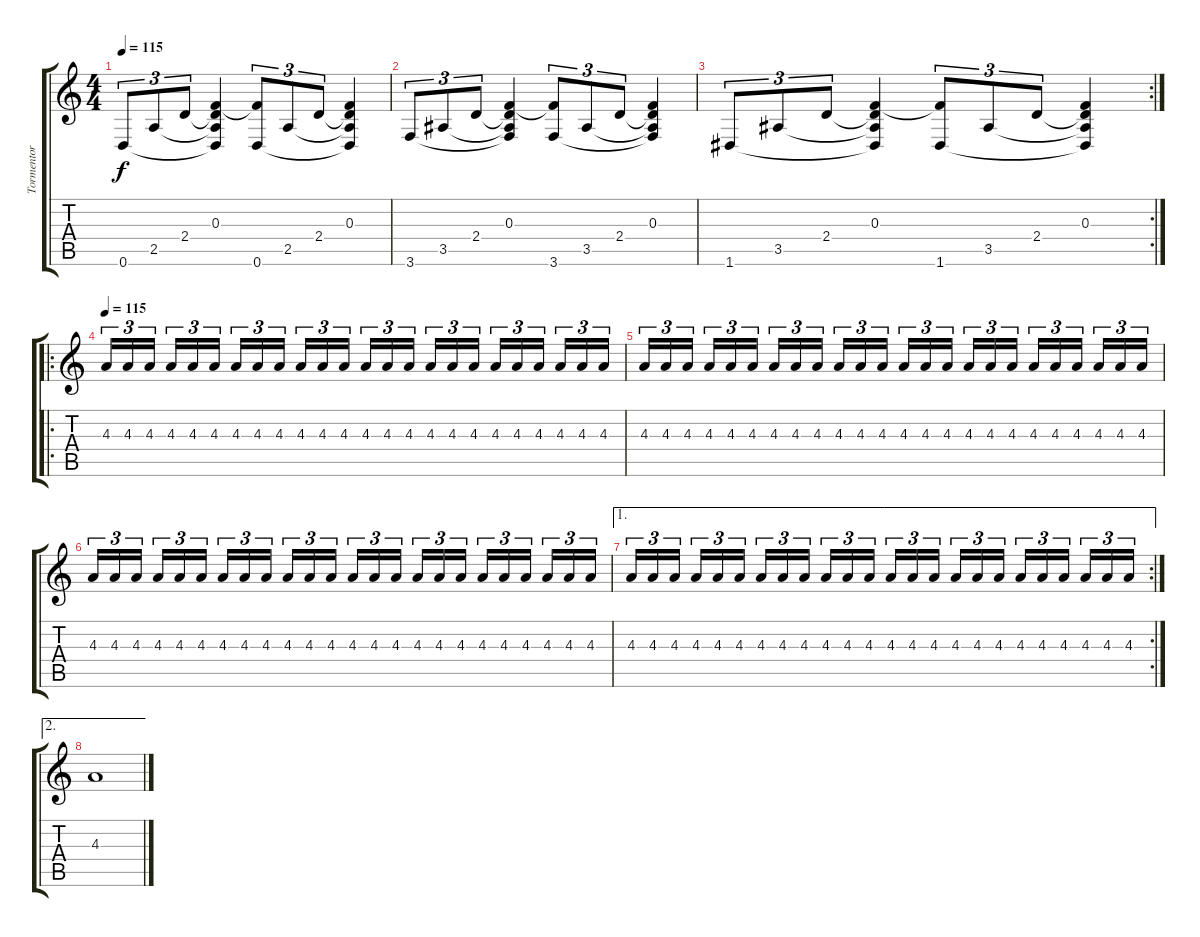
\track ("Tormentor" "Tormentor") {instrument distortionguitar}
\staff {score tabs}
\tuning (D4 A3 F3 C3 G2 D2) {hide}
\ts (4 4)
\tempo 115
\clef g2
\ks c
0.6.8{tu (3 2) dy f} 2.5.8{tu (3 2)} 2.4.8{tu (3 2)} (0.3 2.4{t} 2.5{t} 0.6{t}).4 (0.3{t} 0.6).8{tu (3 2)} 2.5.8{tu (3 2)} 2.4.8{tu (3 2)} (0.3 2.4{t} 2.5{t} 0.6{t}).4 |
3.6.8{tu (3 2)} 3.5.8{tu (3 2)} 2.4.8{tu (3 2)} (0.3 2.4{t} 3.5{t} 3.6{t}).4 (0.3{t} 3.6).8{tu (3 2)} 3.5.8{tu (3 2)} 2.4.8{tu (3 2)} (0.3 2.4{t} 3.5{t} 3.6{t}).4 |
\rc 2
1.6.8{tu (3 2)} 3.5.8{tu (3 2)} 2.4.8{tu (3 2)} (0.3 2.4{t} 3.5{t} 1.6{t}).4 (0.3{t} 1.6).8{tu (3 2)} 3.5.8{tu (3 2)} 2.4.8{tu (3 2)} (0.3 2.4{t} 3.5{t} 1.6{t}).4 |
\ro
\tempo 115
4.3.16{tu (3 2) volume 10} 4.3.16{tu (3 2)} 4.3.16{tu (3 2) beam splitsecondary} 4.3.16{tu (3 2)} 4.3.16{tu (3 2)} 4.3.16{tu (3 2)} 4.3.16{tu (3 2)} 4.3.16{tu (3 2)} 4.3.16{tu (3 2) beam splitsecondary} 4.3.16{tu (3 2)} 4.3.16{tu (3 2)} 4.3.16{tu (3 2)} 4.3.16{tu (3 2)} 4.3.16{tu (3 2)} 4.3.16{tu (3 2) beam splitsecondary} 4.3.16{tu (3 2)} 4.3.16{tu (3 2)} 4.3.16{tu (3 2)} 4.3.16{tu (3 2)} 4.3.16{tu (3 2)} 4.3.16{tu (3 2) beam splitsecondary} 4.3.16{tu (3 2)} 4.3.16{tu (3 2)} 4.3.16{tu (3 2)} |
4.3.16{tu (3 2)} 4.3.16{tu (3 2)} 4.3.16{tu (3 2) beam splitsecondary} 4.3.16{tu (3 2)} 4.3.16{tu (3 2)} 4.3.16{tu (3 2)} 4.3.16{tu (3 2)} 4.3.16{tu (3 2)} 4.3.16{tu (3 2) beam splitsecondary} 4.3.16{tu (3 2)} 4.3.16{tu (3 2)} 4.3.16{tu (3 2)} 4.3.16{tu (3 2)} 4.3.16{tu (3 2)} 4.3.16{tu (3 2) beam splitsecondary} 4.3.16{tu (3 2)} 4.3.16{tu (3 2)} 4.3.16{tu (3 2)} 4.3.16{tu (3 2)} 4.3.16{tu (3 2)} 4.3.16{tu (3 2) beam splitsecondary} 4.3.16{tu (3 2)} 4.3.16{tu (3 2)} 4.3.16{tu (3 2)} |
4.3.16{tu (3 2)} 4.3.16{tu (3 2)} 4.3.16{tu (3 2) beam splitsecondary} 4.3.16{tu (3 2)} 4.3.16{tu (3 2)} 4.3.16{tu (3 2)} 4.3.16{tu (3 2)} 4.3.16{tu (3 2)} 4.3.16{tu (3 2) beam splitsecondary} 4.3.16{tu (3 2)} 4.3.16{tu (3 2)} 4.3.16{tu (3 2)} 4.3.16{tu (3 2)} 4.3.16{tu (3 2)} 4.3.16{tu (3 2) beam splitsecondary} 4.3.16{tu (3 2)} 4.3.16{tu (3 2)} 4.3.16{tu (3 2)} 4.3.16{tu (3 2)} 4.3.16{tu (3 2)} 4.3.16{tu (3 2) beam splitsecondary} 4.3.16{tu (3 2)} 4.3.16{tu (3 2)} 4.3.16{tu (3 2)} |
\ae 1
\rc 2
4.3.16{tu (3 2)} 4.3.16{tu (3 2)} 4.3.16{tu (3 2) beam splitsecondary} 4.3.16{tu (3 2)} 4.3.16{tu (3 2)} 4.3.16{tu (3 2)} 4.3.16{tu (3 2)} 4.3.16{tu (3 2)} 4.3.16{tu (3 2) beam splitsecondary} 4.3.16{tu (3 2)} 4.3.16{tu (3 2)} 4.3.16{tu (3 2)} 4.3.16{tu (3 2)} 4.3.16{tu (3 2)} 4.3.16{tu (3 2) beam splitsecondary} 4.3.16{tu (3 2)} 4.3.16{tu (3 2)} 4.3.16{tu (3 2)} 4.3.16{tu (3 2)} 4.3.16{tu (3 2)} 4.3.16{tu (3 2) beam splitsecondary} 4.3.16{tu (3 2)} 4.3.16{tu (3 2)} 4.3.16{tu (3 2)} |
\ae 2
4.3.1{volume 0}
